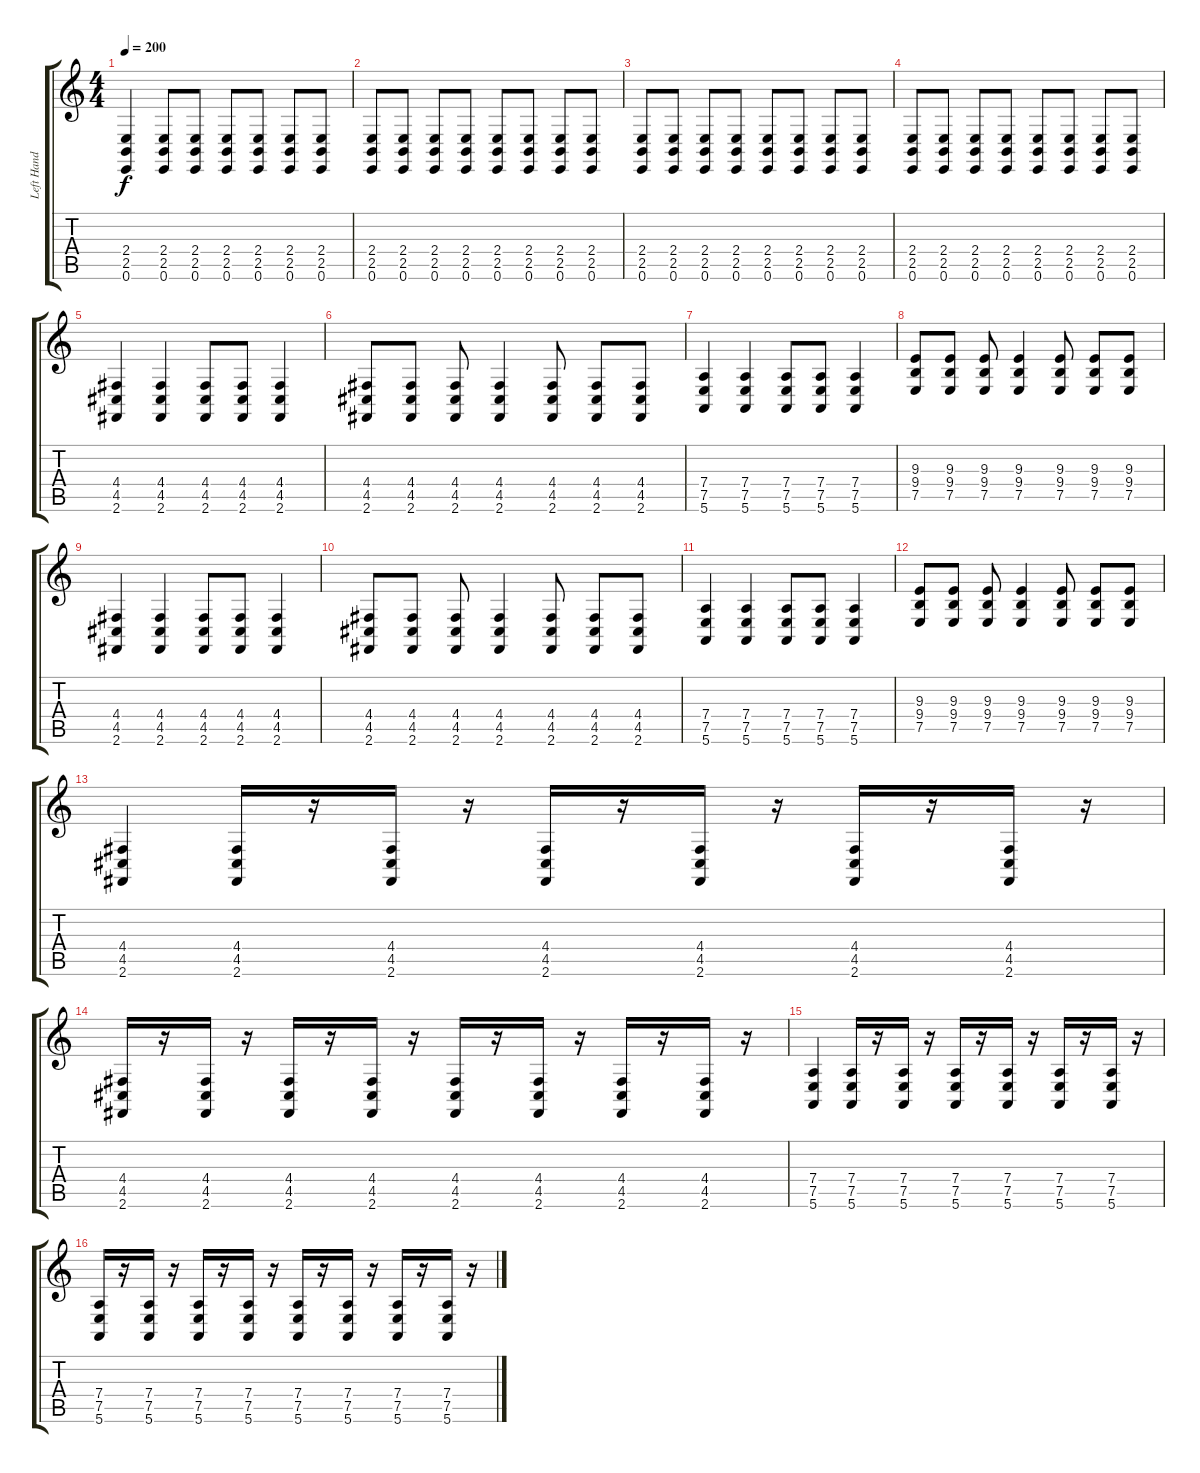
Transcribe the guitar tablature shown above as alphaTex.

\track ("Left Hand" "Left Hand") {instrument acousticgrandpiano}
\staff {score tabs}
\tuning (E4 B3 G3 D3 A2 E2) {hide}
\ts (4 4)
\tempo 200
\clef g2
\ks c
(2.4 2.5 0.6).4{dy f} (2.4 2.5 0.6).8 (2.4 2.5 0.6).8 (2.4 2.5 0.6).8 (2.4 2.5 0.6).8 (2.4 2.5 0.6).8 (2.4 2.5 0.6).8 |
(2.4 2.5 0.6).8 (2.4 2.5 0.6).8 (2.4 2.5 0.6).8 (2.4 2.5 0.6).8 (2.4 2.5 0.6).8 (2.4 2.5 0.6).8 (2.4 2.5 0.6).8 (2.4 2.5 0.6).8 |
(2.4 2.5 0.6).8 (2.4 2.5 0.6).8 (2.4 2.5 0.6).8 (2.4 2.5 0.6).8 (2.4 2.5 0.6).8 (2.4 2.5 0.6).8 (2.4 2.5 0.6).8 (2.4 2.5 0.6).8 |
(2.4 2.5 0.6).8 (2.4 2.5 0.6).8 (2.4 2.5 0.6).8 (2.4 2.5 0.6).8 (2.4 2.5 0.6).8 (2.4 2.5 0.6).8 (2.4 2.5 0.6).8 (2.4 2.5 0.6).8 |
(4.4 4.5 2.6).4 (4.4 4.5 2.6).4 (4.4 4.5 2.6).8 (4.4 4.5 2.6).8 (4.4 4.5 2.6).4 |
(4.4 4.5 2.6).8 (4.4 4.5 2.6).8 (4.4 4.5 2.6).8 (4.4 4.5 2.6).4 (4.4 4.5 2.6).8 (4.4 4.5 2.6).8 (4.4 4.5 2.6).8 |
(7.4 7.5 5.6).4 (7.4 7.5 5.6).4 (7.4 7.5 5.6).8 (7.4 7.5 5.6).8 (7.4 7.5 5.6).4 |
(9.3 9.4 7.5).8 (9.3 9.4 7.5).8 (9.3 9.4 7.5).8 (9.3 9.4 7.5).4 (9.3 9.4 7.5).8 (9.3 9.4 7.5).8 (9.3 9.4 7.5).8 |
(4.4 4.5 2.6).4 (4.4 4.5 2.6).4 (4.4 4.5 2.6).8 (4.4 4.5 2.6).8 (4.4 4.5 2.6).4 |
(4.4 4.5 2.6).8 (4.4 4.5 2.6).8 (4.4 4.5 2.6).8 (4.4 4.5 2.6).4 (4.4 4.5 2.6).8 (4.4 4.5 2.6).8 (4.4 4.5 2.6).8 |
(7.4 7.5 5.6).4 (7.4 7.5 5.6).4 (7.4 7.5 5.6).8 (7.4 7.5 5.6).8 (7.4 7.5 5.6).4 |
(9.3 9.4 7.5).8 (9.3 9.4 7.5).8 (9.3 9.4 7.5).8 (9.3 9.4 7.5).4 (9.3 9.4 7.5).8 (9.3 9.4 7.5).8 (9.3 9.4 7.5).8 |
(4.4 4.5 2.6).4 (4.4 4.5 2.6).16 r.16 (4.4 4.5 2.6).16 r.16 (4.4 4.5 2.6).16 r.16 (4.4 4.5 2.6).16 r.16 (4.4 4.5 2.6).16 r.16 (4.4 4.5 2.6).16 r.16 |
(4.4 4.5 2.6).16 r.16 (4.4 4.5 2.6).16 r.16 (4.4 4.5 2.6).16 r.16 (4.4 4.5 2.6).16 r.16 (4.4 4.5 2.6).16 r.16 (4.4 4.5 2.6).16 r.16 (4.4 4.5 2.6).16 r.16 (4.4 4.5 2.6).16 r.16 |
(7.4 7.5 5.6).4 (7.4 7.5 5.6).16 r.16 (7.4 7.5 5.6).16 r.16 (7.4 7.5 5.6).16 r.16 (7.4 7.5 5.6).16 r.16 (7.4 7.5 5.6).16 r.16 (7.4 7.5 5.6).16 r.16 |
(7.4 7.5 5.6).16 r.16 (7.4 7.5 5.6).16 r.16 (7.4 7.5 5.6).16 r.16 (7.4 7.5 5.6).16 r.16 (7.4 7.5 5.6).16 r.16 (7.4 7.5 5.6).16 r.16 (7.4 7.5 5.6).16 r.16 (7.4 7.5 5.6).16 r.16
